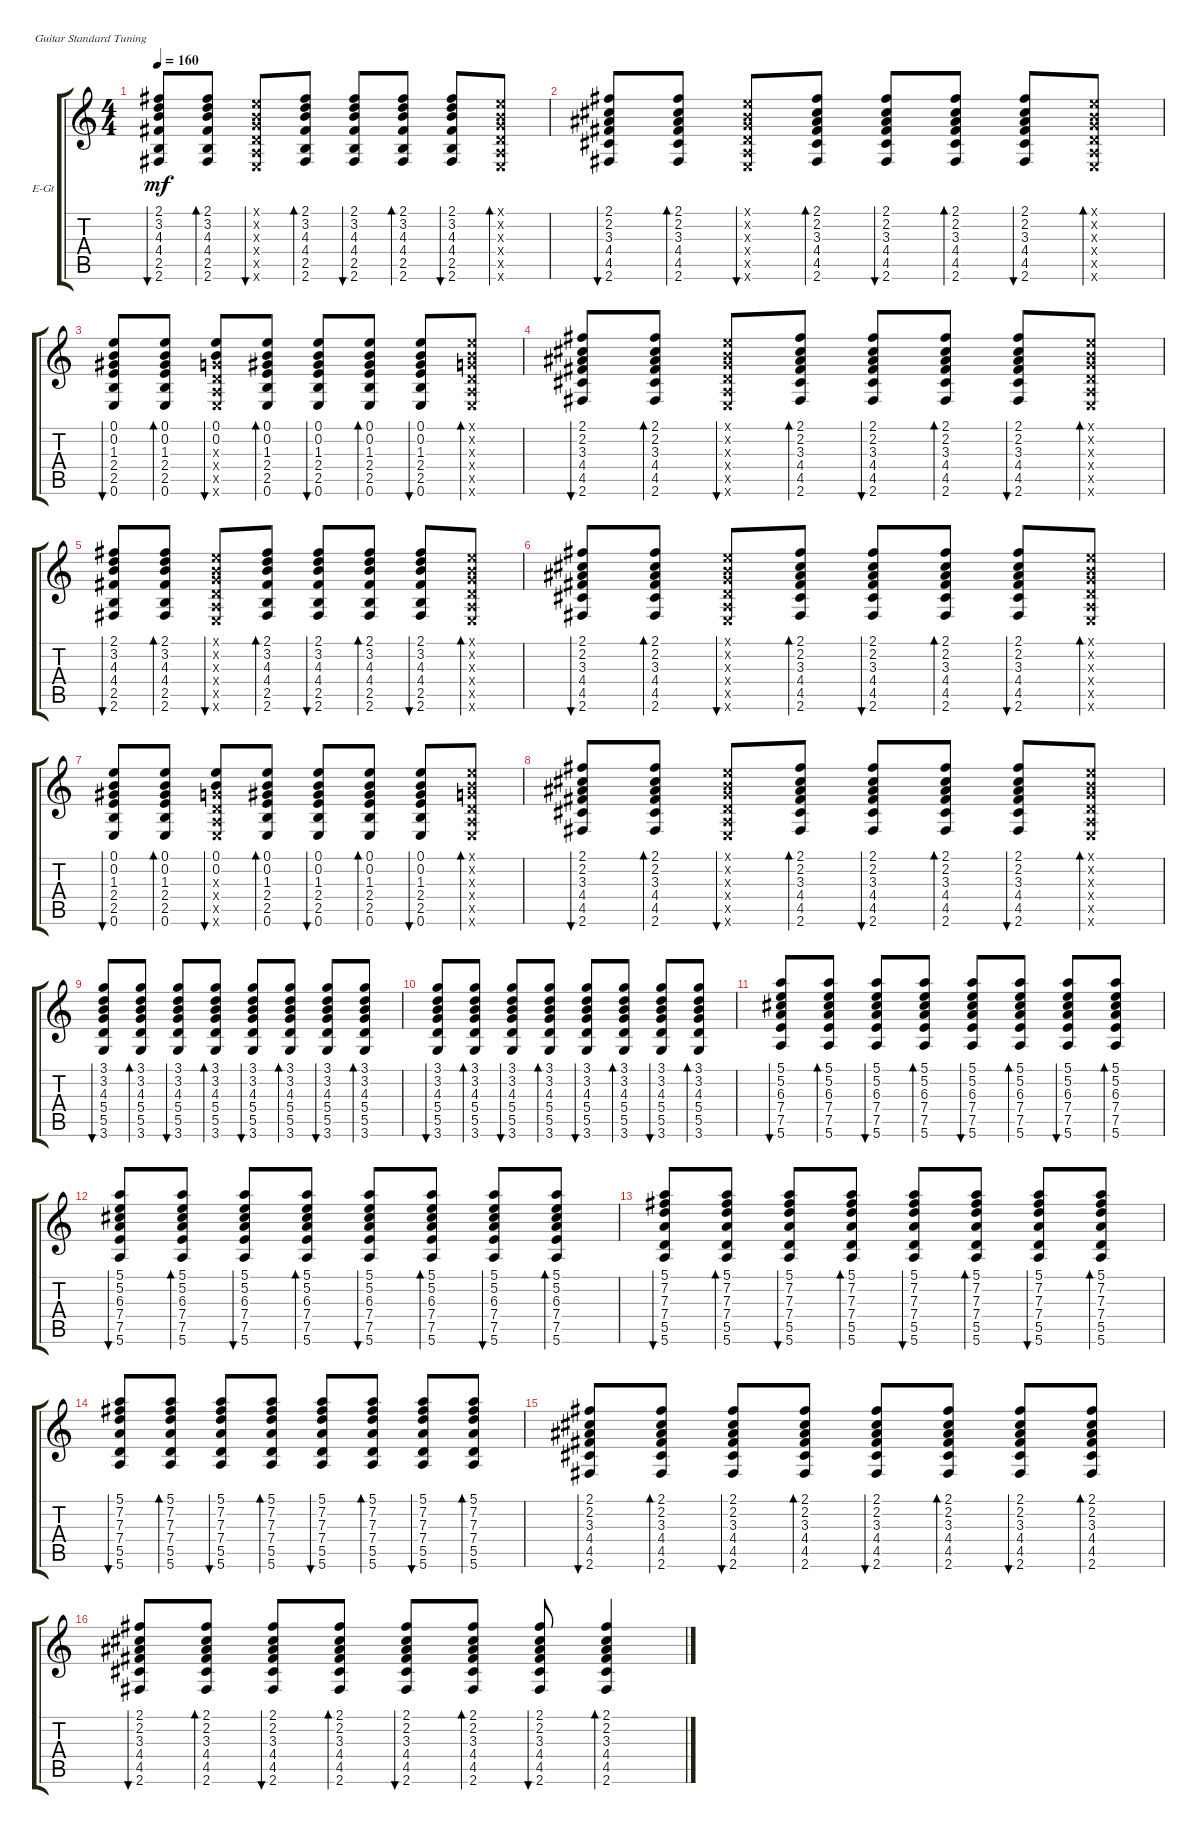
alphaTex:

\defaultSystemsLayout 4
\bracketExtendMode groupsimilarinstruments
\firstSystemTrackNameOrientation horizontal
\otherSystemsTrackNameOrientation horizontal
\track ("Electric Guitar" "E-Gt") {instrument distortionguitar}
\staff {score tabs}
\tuning (E4 B3 G3 D3 A2 E2)
\ts (4 4)
\tempo 160
\clef g2
\ks c
(2.6 2.5 4.4 4.3 3.2 2.1).8{bu 114 dy mf} (2.1 3.2 4.3 4.4 2.5 2.6).8{bd 114} (0.1{x} 0.2{x} 0.3{x} 0.4{x} 0.5{x} 0.6{x}).8{bu 114} (2.6 2.5 4.4 4.3 3.2 2.1).8{bd 114} (2.1 3.2 4.3 4.4 2.5 2.6).8{bu 114} (2.6 2.5 4.4 4.3 3.2 2.1).8{bd 114} (2.1 3.2 4.3 4.4 2.5 2.6).8{bu 114} (0.6{x} 0.5{x} 0.4{x} 0.3{x} 0.2{x} 0.1{x}).8{bd 114} |
(2.6 4.5 4.4 3.3 2.2 2.1).8{bu 114} (2.1 2.2 3.3 4.4 4.5 2.6).8{bd 114} (0.1{x} 0.2{x} 0.3{x} 0.4{x} 0.5{x} 0.6{x}).8{bu 114} (2.6 4.5 4.4 3.3 2.2 2.1).8{bd 114} (2.1 2.2 3.3 4.4 4.5 2.6).8{bu 114} (2.6 4.5 4.4 3.3 2.2 2.1).8{bd 114} (2.1 2.2 3.3 4.4 4.5 2.6).8{bu 114} (0.6{x} 0.5{x} 0.4{x} 0.3{x} 0.2{x} 0.1{x}).8{bd 114} |
(0.6 2.5 2.4 1.3 0.2 0.1).8{bu 114} (0.6 2.5 2.4 1.3 0.2 0.1).8{bd 114} (0.1 0.2 0.3{x} 0.4{x} 0.5{x} 0.6{x}).8{bu 114} (0.6 2.5 2.4 1.3 0.2 0.1).8{bd 114} (0.6 2.5 2.4 1.3 0.2 0.1).8{bu 114} (0.6 2.5 2.4 1.3 0.2 0.1).8{bd 114} (0.6 2.5 2.4 1.3 0.2 0.1).8{bu 114} (0.6{x} 0.1{x} 0.2{x} 0.3{x} 0.4{x} 0.5{x}).8{bd 114} |
(2.6 4.5 4.4 3.3 2.2 2.1).8{bu 114} (2.1 2.2 3.3 4.4 4.5 2.6).8{bd 114} (0.1{x} 0.2{x} 0.3{x} 0.4{x} 0.5{x} 0.6{x}).8{bu 114} (2.6 4.5 4.4 3.3 2.2 2.1).8{bd 114} (2.1 2.2 3.3 4.4 4.5 2.6).8{bu 114} (2.6 4.5 4.4 3.3 2.2 2.1).8{bd 114} (2.1 2.2 3.3 4.4 4.5 2.6).8{bu 114} (0.6{x} 0.5{x} 0.4{x} 0.3{x} 0.2{x} 0.1{x}).8{bd 114} |
(2.6 2.5 4.4 4.3 3.2 2.1).8{bu 114} (2.1 3.2 4.3 4.4 2.5 2.6).8{bd 114} (0.1{x} 0.2{x} 0.3{x} 0.4{x} 0.5{x} 0.6{x}).8{bu 114} (2.6 2.5 4.4 4.3 3.2 2.1).8{bd 114} (2.1 3.2 4.3 4.4 2.5 2.6).8{bu 114} (2.6 2.5 4.4 4.3 3.2 2.1).8{bd 114} (2.1 3.2 4.3 4.4 2.5 2.6).8{bu 114} (0.6{x} 0.5{x} 0.4{x} 0.3{x} 0.2{x} 0.1{x}).8{bd 114} |
(2.6 4.5 4.4 3.3 2.2 2.1).8{bu 114} (2.1 2.2 3.3 4.4 4.5 2.6).8{bd 114} (0.1{x} 0.2{x} 0.3{x} 0.4{x} 0.5{x} 0.6{x}).8{bu 114} (2.6 4.5 4.4 3.3 2.2 2.1).8{bd 114} (2.1 2.2 3.3 4.4 4.5 2.6).8{bu 114} (2.6 4.5 4.4 3.3 2.2 2.1).8{bd 114} (2.1 2.2 3.3 4.4 4.5 2.6).8{bu 114} (0.6{x} 0.5{x} 0.4{x} 0.3{x} 0.2{x} 0.1{x}).8{bd 114} |
(0.6 2.5 2.4 1.3 0.2 0.1).8{bu 114} (0.6 2.5 2.4 1.3 0.2 0.1).8{bd 114} (0.1 0.2 0.3{x} 0.4{x} 0.5{x} 0.6{x}).8{bu 114} (0.6 2.5 2.4 1.3 0.2 0.1).8{bd 114} (0.6 2.5 2.4 1.3 0.2 0.1).8{bu 114} (0.6 2.5 2.4 1.3 0.2 0.1).8{bd 114} (0.6 2.5 2.4 1.3 0.2 0.1).8{bu 114} (0.6{x} 0.1{x} 0.2{x} 0.3{x} 0.4{x} 0.5{x}).8{bd 114} |
(2.6 4.5 4.4 3.3 2.2 2.1).8{bu 114} (2.1 2.2 3.3 4.4 4.5 2.6).8{bd 114} (0.1{x} 0.2{x} 0.3{x} 0.4{x} 0.5{x} 0.6{x}).8{bu 114} (2.6 4.5 4.4 3.3 2.2 2.1).8{bd 114} (2.1 2.2 3.3 4.4 4.5 2.6).8{bu 114} (2.6 4.5 4.4 3.3 2.2 2.1).8{bd 114} (2.1 2.2 3.3 4.4 4.5 2.6).8{bu 114} (0.6{x} 0.5{x} 0.4{x} 0.3{x} 0.2{x} 0.1{x}).8{bd 114} |
(3.6 5.5 5.4 4.3 3.2 3.1).8{bu 114} (3.6 5.5 5.4 4.3 3.2 3.1).8{bd 114} (3.6 5.5 5.4 4.3 3.2 3.1).8{bu 114} (3.6 5.5 5.4 4.3 3.2 3.1).8{bd 114} (3.6 5.5 5.4 4.3 3.2 3.1).8{bu 114} (3.6 5.5 5.4 4.3 3.2 3.1).8{bd 114} (3.6 5.5 5.4 4.3 3.2 3.1).8{bu 114} (3.6 5.5 5.4 4.3 3.2 3.1).8{bd 114} |
(3.6 5.5 5.4 4.3 3.2 3.1).8{bu 114} (3.6 5.5 5.4 4.3 3.2 3.1).8{bd 114} (3.6 5.5 5.4 4.3 3.2 3.1).8{bu 114} (3.6 5.5 5.4 4.3 3.2 3.1).8{bd 114} (3.6 5.5 5.4 4.3 3.2 3.1).8{bu 114} (3.6 5.5 5.4 4.3 3.2 3.1).8{bd 114} (3.6 5.5 5.4 4.3 3.2 3.1).8{bu 114} (3.6 5.5 5.4 4.3 3.2 3.1).8{bd 114} |
(5.6 7.5 7.4 6.3 5.2 5.1).8{bu 114} (5.6 7.5 7.4 6.3 5.2 5.1).8{bd 114} (5.6 7.5 7.4 6.3 5.2 5.1).8{bu 114} (5.6 7.5 7.4 6.3 5.2 5.1).8{bd 114} (5.6 7.5 7.4 6.3 5.2 5.1).8{bu 114} (5.6 7.5 7.4 6.3 5.2 5.1).8{bd 114} (5.6 7.5 7.4 6.3 5.2 5.1).8{bu 114} (5.6 7.5 7.4 6.3 5.2 5.1).8{bd 114} |
(5.6 7.5 7.4 6.3 5.2 5.1).8{bu 114} (5.6 7.5 7.4 6.3 5.2 5.1).8{bd 114} (5.6 7.5 7.4 6.3 5.2 5.1).8{bu 114} (5.6 7.5 7.4 6.3 5.2 5.1).8{bd 114} (5.6 7.5 7.4 6.3 5.2 5.1).8{bu 114} (5.6 7.5 7.4 6.3 5.2 5.1).8{bd 114} (5.6 7.5 7.4 6.3 5.2 5.1).8{bu 114} (5.6 7.5 7.4 6.3 5.2 5.1).8{bd 114} |
(5.1 7.2 7.3 7.4 5.5 5.6).8{bu 114} (5.1 7.2 7.3 7.4 5.5 5.6).8{bd 114} (5.1 7.2 7.3 7.4 5.5 5.6).8{bu 114} (5.1 7.2 7.3 7.4 5.5 5.6).8{bd 114} (5.1 7.2 7.3 7.4 5.5 5.6).8{bu 114} (5.1 7.2 7.3 7.4 5.5 5.6).8{bd 114} (5.1 7.2 7.3 7.4 5.5 5.6).8{bu 114} (5.1 7.2 7.3 7.4 5.5 5.6).8{bd 114} |
(5.1 7.2 7.3 7.4 5.5 5.6).8{bu 114} (5.1 7.2 7.3 7.4 5.5 5.6).8{bd 114} (5.1 7.2 7.3 7.4 5.5 5.6).8{bu 114} (5.1 7.2 7.3 7.4 5.5 5.6).8{bd 114} (5.1 7.2 7.3 7.4 5.5 5.6).8{bu 114} (5.1 7.2 7.3 7.4 5.5 5.6).8{bd 114} (5.1 7.2 7.3 7.4 5.5 5.6).8{bu 114} (5.1 7.2 7.3 7.4 5.5 5.6).8{bd 114} |
(2.6 4.5 4.4 3.3 2.2 2.1).8{bu 114} (2.6 4.5 4.4 3.3 2.2 2.1).8{bd 114} (2.6 4.5 4.4 3.3 2.2 2.1).8{bu 114} (2.6 4.5 4.4 3.3 2.2 2.1).8{bd 114} (2.6 4.5 4.4 3.3 2.2 2.1).8{bu 114} (2.6 4.5 4.4 3.3 2.2 2.1).8{bd 114} (2.6 4.5 4.4 3.3 2.2 2.1).8{bu 114} (2.6 4.5 4.4 3.3 2.2 2.1).8{bd 114} |
(2.6 4.5 4.4 3.3 2.2 2.1).8{bu 114} (2.6 4.5 4.4 3.3 2.2 2.1).8{bd 114} (2.6 4.5 4.4 3.3 2.2 2.1).8{bu 114} (2.6 4.5 4.4 3.3 2.2 2.1).8{bd 114} (2.6 4.5 4.4 3.3 2.2 2.1).8{bu 114} (2.6 4.5 4.4 3.3 2.2 2.1).8{bd 114} (2.6 4.5 4.4 3.3 2.2 2.1).8{bu 114} (2.6 4.5 4.4 3.3 2.2 2.1).4{bd 114}
